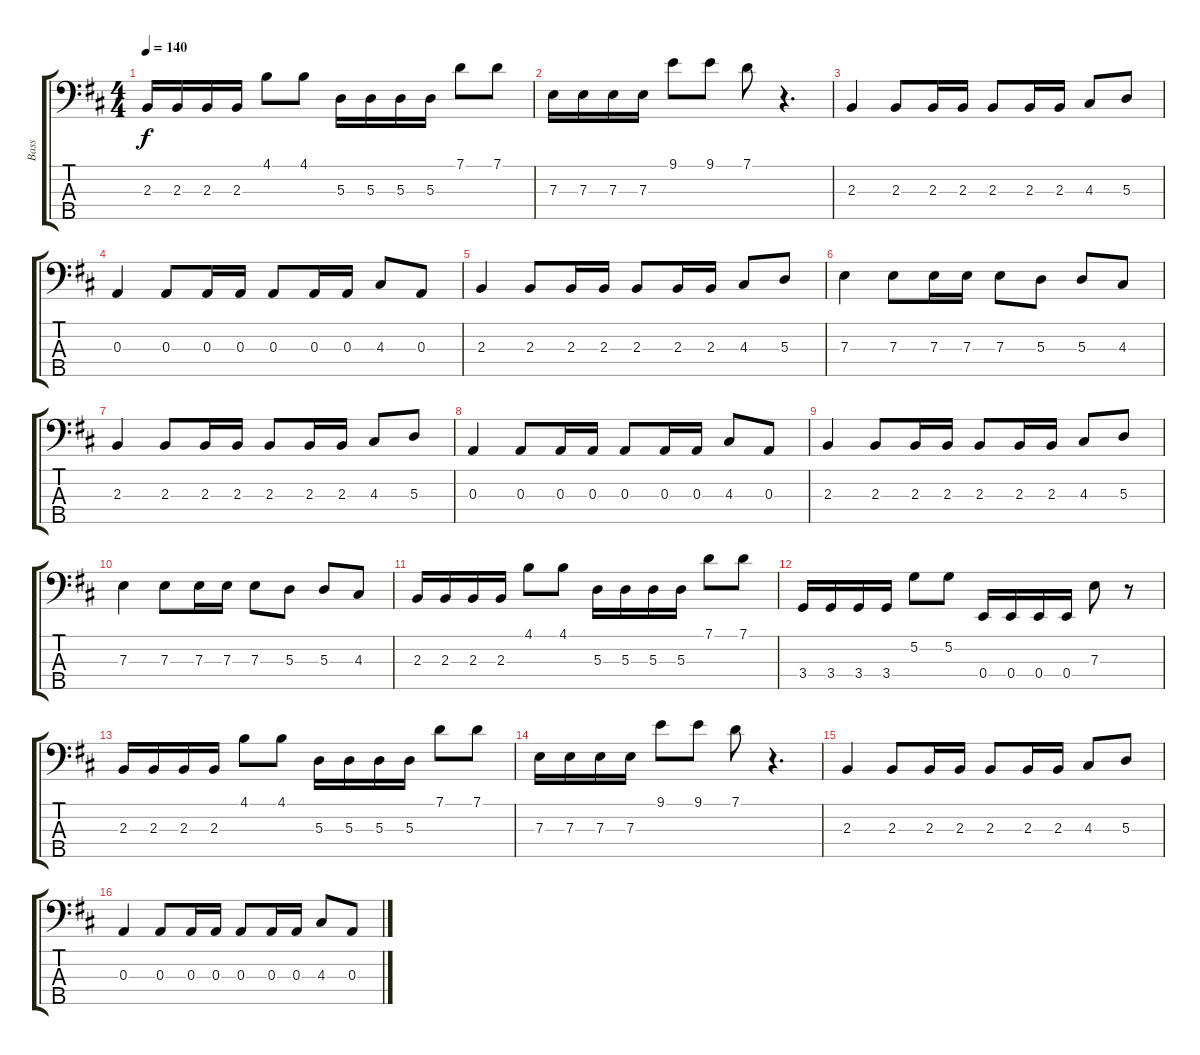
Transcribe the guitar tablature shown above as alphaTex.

\track ("Bass" "Bass") {instrument electricbassfinger}
\staff {score tabs}
\tuning (G2 D2 A1 E1 B0) {hide}
\ts (4 4)
\tempo 140
\clef f4
\ks bminor
2.3.16{dy f} 2.3.16 2.3.16 2.3.16 4.1.8 4.1.8 5.3.16 5.3.16 5.3.16 5.3.16 7.1.8 7.1.8 |
7.3.16 7.3.16 7.3.16 7.3.16 9.1.8 9.1.8 7.1.8 r.4{d} |
2.3.4 2.3.8 2.3.16 2.3.16 2.3.8 2.3.16 2.3.16 4.3.8 5.3.8 |
0.3.4 0.3.8 0.3.16 0.3.16 0.3.8 0.3.16 0.3.16 4.3.8 0.3.8 |
2.3.4 2.3.8 2.3.16 2.3.16 2.3.8 2.3.16 2.3.16 4.3.8 5.3.8 |
7.3.4 7.3.8 7.3.16 7.3.16 7.3.8 5.3.8 5.3.8 4.3.8 |
2.3.4 2.3.8 2.3.16 2.3.16 2.3.8 2.3.16 2.3.16 4.3.8 5.3.8 |
0.3.4 0.3.8 0.3.16 0.3.16 0.3.8 0.3.16 0.3.16 4.3.8 0.3.8 |
2.3.4 2.3.8 2.3.16 2.3.16 2.3.8 2.3.16 2.3.16 4.3.8 5.3.8 |
7.3.4 7.3.8 7.3.16 7.3.16 7.3.8 5.3.8 5.3.8 4.3.8 |
2.3.16 2.3.16 2.3.16 2.3.16 4.1.8 4.1.8 5.3.16 5.3.16 5.3.16 5.3.16 7.1.8 7.1.8 |
3.4.16 3.4.16 3.4.16 3.4.16 5.2.8 5.2.8 0.4.16 0.4.16 0.4.16 0.4.16 7.3.8 r.8 |
2.3.16 2.3.16 2.3.16 2.3.16 4.1.8 4.1.8 5.3.16 5.3.16 5.3.16 5.3.16 7.1.8 7.1.8 |
7.3.16 7.3.16 7.3.16 7.3.16 9.1.8 9.1.8 7.1.8 r.4{d} |
2.3.4 2.3.8 2.3.16 2.3.16 2.3.8 2.3.16 2.3.16 4.3.8 5.3.8 |
0.3.4 0.3.8 0.3.16 0.3.16 0.3.8 0.3.16 0.3.16 4.3.8 0.3.8
